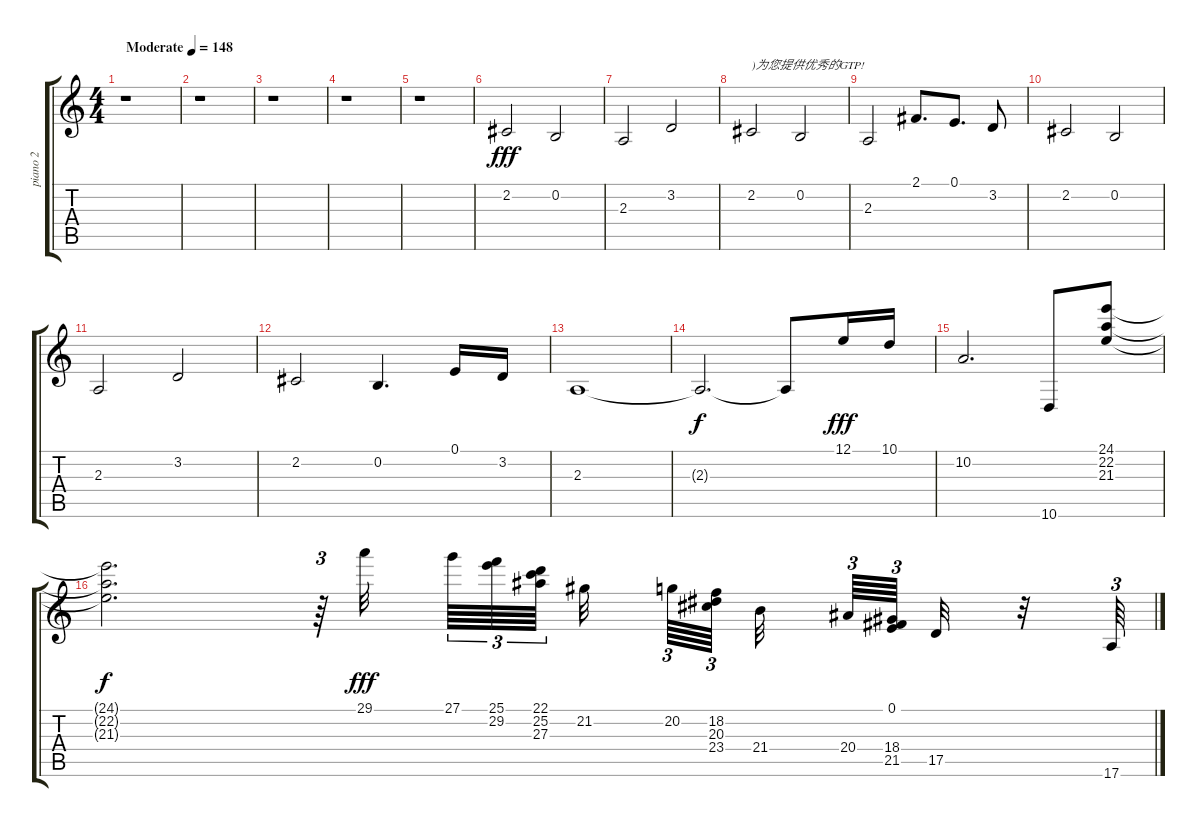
\track ("piano 2" "piano 2") {instrument brightacousticpiano}
\staff {score tabs}
\tuning (E4 B3 G3 D3 A2 E2) {hide}
\ts (4 4)
\tempo (148 "Moderate")
\clef g2
\ks c
r.1{dy fff instrument brightacousticpiano} |
r.1 |
r.1 |
r.1 |
r.1 |
2.2.2 0.2.2 |
2.3.2 3.2.2 |
2.2.2{txt ")为您提供优秀的GTP!"} 0.2.2 |
2.3.2 2.1.8{d} 0.1.8{d} 3.2.8 |
2.2.2 0.2.2 |
2.3.2 3.2.2 |
2.2.2 0.2.4{d} 0.1.16 3.2.16 |
2.3.1 |
2.3{t}.2{d dy f} 2.3{t}.8 12.1.16{dy fff} 10.1.16 |
10.2.2{d} 10.6.8 (24.1 22.2 21.3).8 |
(24.1{t} 22.2{t} 21.3{t}).2{d dy f} r.64{tu (3 2)} 29.1.32{dy fff beam splitsecondary} 27.1.64{tu (3 2)} (25.1 29.2).64{tu (3 2)} (22.1 25.2 27.3).64{tu (3 2) beam splitsecondary} 21.2.32{beam splitsecondary} 20.2.64{tu (3 2)} (18.2 20.3 23.4).64{tu (3 2) beam splitsecondary} 21.4.32{beam splitsecondary} 20.4.64{tu (3 2)} (0.1 18.4 21.5).64{tu (3 2) beam splitsecondary} 17.5.32 r.32 17.6.64{tu (3 2)}
